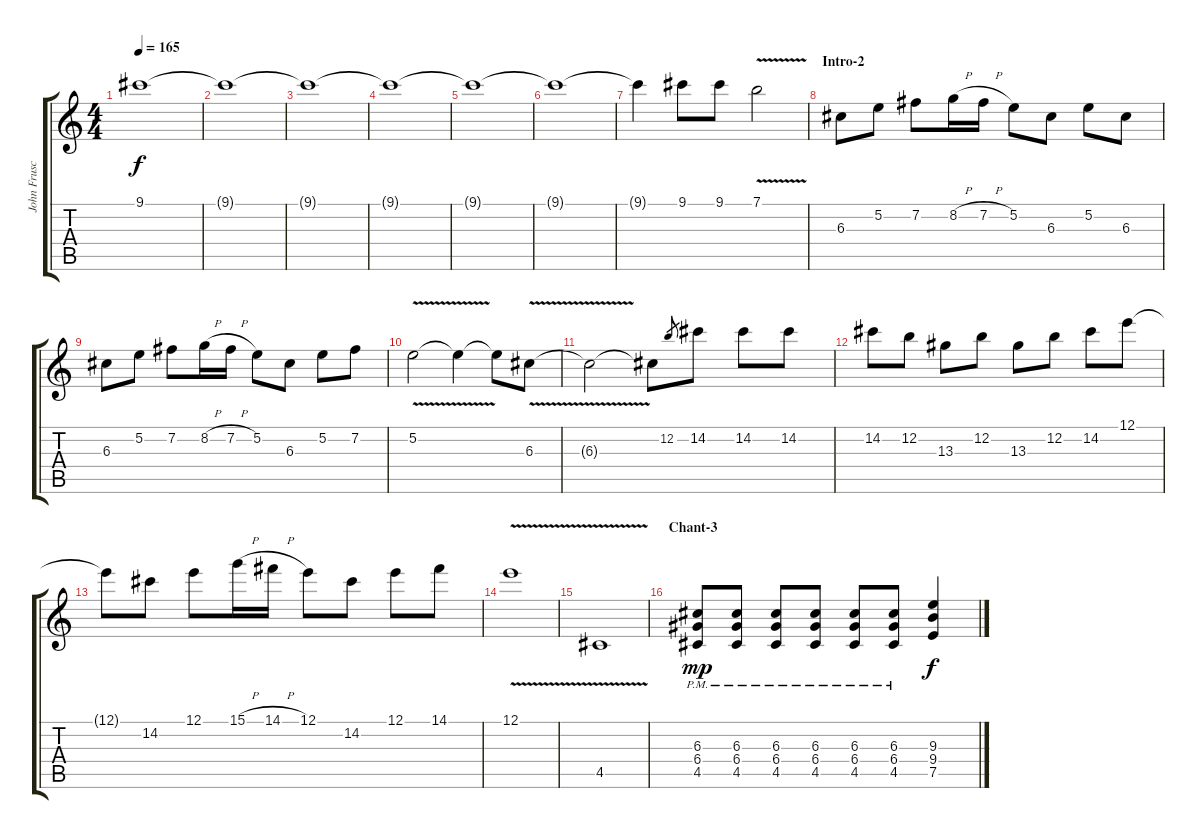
\track ("John Frusciante" "John Frusc") {instrument distortionguitar}
\staff {score tabs}
\tuning (E4 B3 G3 D3 A2 E2) {hide}
\ts (4 4)
\tempo 165
\clef g2
\ks c
9.1{t}.1{dy f} |
9.1{t}.1 |
9.1{t}.1 |
9.1{t}.1 |
9.1{t}.1 |
9.1{t}.1 |
9.1{t}.4 9.1.8 9.1.8 7.1{v}.2 |
\section ("" "Intro-2")
6.3.8 5.2.8 7.2.8 8.2{h}.16 7.2{h}.16 5.2.8 6.3.8 5.2.8 6.3.8 |
6.3.8 5.2.8 7.2.8 8.2{h}.16 7.2{h}.16 5.2.8 6.3.8 5.2.8 7.2.8 |
5.2{v}.2 5.2{t}.4 5.2{t}.8 6.3{v}.8 |
6.3{t}.2 6.3{t}.8 12.2.8{gr} 14.2.8 14.2.8 14.2.8 |
14.2.8 12.2.8 13.3.8 12.2.8 13.3.8 12.2.8 14.2.8 12.1.8 |
12.1{t}.8 14.2.8 12.1.8 15.1{h}.16 14.1{h}.16 12.1.8 14.2.8 12.1.8 14.1.8 |
12.1{v}.1 |
4.5{v}.1 |
\section ("" "Chant-3")
(6.3 6.4 4.5{pm}).8{dy mp} (6.3 6.4 4.5{pm}).8 (6.3 6.4 4.5{pm}).8 (6.3 6.4 4.5{pm}).8 (6.3 6.4 4.5{pm}).8 (6.3 6.4 4.5{pm}).8 (9.3 9.4 7.5).4{dy f}
